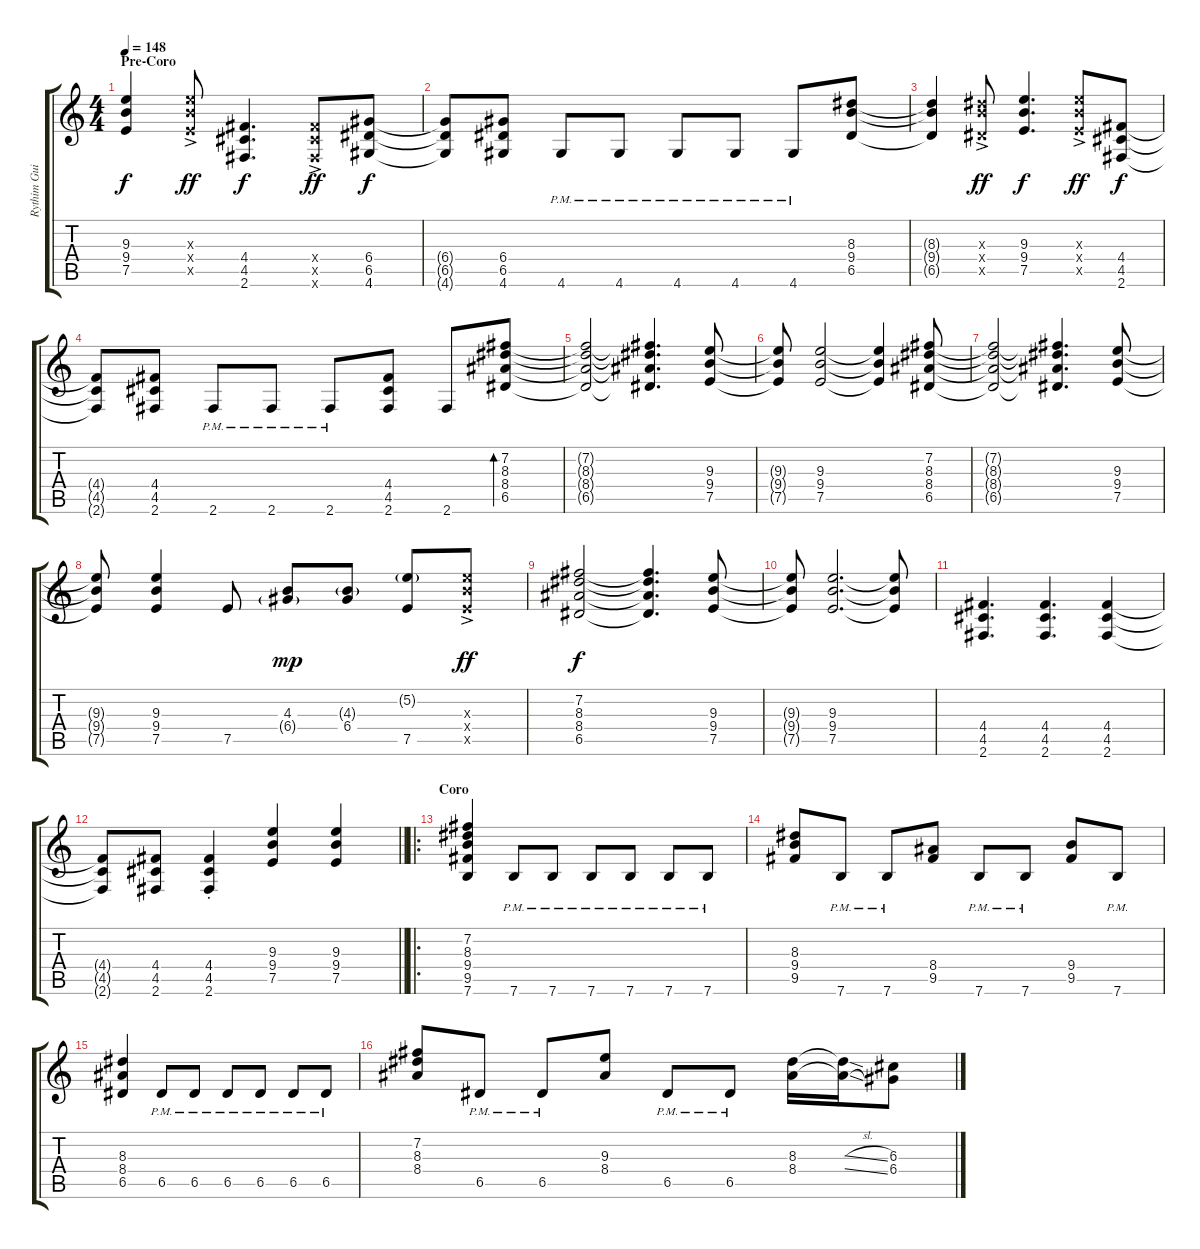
\track ("Rythim Guitar" "Rythim Gui") {instrument distortionguitar}
\staff {score tabs}
\tuning (E4 B3 G3 D3 A2 E2) {hide}
\ts (4 4)
\section ("" "Pre-Coro")
\tempo 148
\clef g2
\ks c
(9.3 9.4 7.5).4{dy f} (9.3{x} 9.4{ac x} 7.5{ac x}).8{dy ff} (4.4 4.5 2.6).4{d dy f} (4.4{ac x} 4.5{ac x} 2.6{x}).8{dy ff} (6.4 6.5 4.6).8{dy f} |
(6.4{t} 6.5{t} 4.6{t}).8 (6.4 6.5 4.6).8 4.6{pm}.8 4.6{pm}.8 4.6{pm}.8 4.6{pm}.8 4.6{pm}.8 (8.3 9.4 6.5).8 |
(8.3{t} 9.4{t} 6.5{t}).4 (8.3{ac x} 9.4{ac x} 6.5{x}).8{dy ff} (9.3 9.4 7.5).4{d dy f} (9.3{ac x} 9.4{ac x} 7.5{x}).8{dy ff} (4.4 4.5 2.6).8{dy f} |
(4.4{t} 4.5{t} 2.6{t}).8 (4.4 4.5 2.6).8 2.6{pm}.8 2.6{pm}.8 2.6{pm}.8 (4.4 4.5 2.6).8 2.6.8 (7.2 8.3 8.4 6.5).8{bd 240} |
(7.2{t} 8.3{t} 8.4{t} 6.5{t}).2 (7.2{t} 8.3{t} 8.4{t} 6.5{t}).4{d} (9.3 9.4 7.5).8 |
(9.3{t} 9.4{t} 7.5{t}).8 (9.3 9.4 7.5).2 (9.3{t} 9.4{t} 7.5{t}).4 (7.2 8.3 8.4 6.5).8 |
(7.2{t} 8.3{t} 8.4{t} 6.5{t}).2 (7.2{t} 8.3{t} 8.4{t} 6.5{t}).4{d} (9.3 9.4 7.5).8 |
(9.3{t} 9.4{t} 7.5{t}).8 (9.3 9.4 7.5).4 7.5.8 (4.3 6.4{g}).8{dy mp} (4.3{g} 6.4).8 (5.2{g} 7.5).8 (9.3{x} 9.4{ac x} 7.5{ac x}).8{dy ff} |
(7.2 8.3 8.4 6.5).2{dy f} (7.2{t} 8.3{t} 8.4{t} 6.5{t}).4{d} (9.3 9.4 7.5).8 |
(9.3{t} 9.4{t} 7.5{t}).8 (9.3 9.4 7.5).2{d} (9.3{t} 9.4{t} 7.5{t}).8 |
(4.4 4.5 2.6).4{d} (4.4 4.5 2.6).4{d} (4.4 4.5 2.6).4 |
\barLineRight lightlight
(4.4{t} 4.5{t} 2.6{t}).8 (4.4 4.5 2.6).8 (4.4 4.5 2.6{st}).4 (9.3 9.4 7.5).4 (9.3 9.4 7.5).4 |
\ro
\section ("" "Coro")
(7.2 8.3 9.4 9.5 7.6).4 7.6{pm}.8 7.6{pm}.8 7.6{pm}.8 7.6{pm}.8 7.6{pm}.8 7.6{pm}.8 |
(8.3 9.4 9.5).8 7.6{pm}.8 7.6{pm}.8 (8.4 9.5).8 7.6{pm}.8 7.6{pm}.8 (9.4 9.5).8 7.6{pm}.8 |
(8.3 8.4 6.5).4 6.5{pm}.8 6.5{pm}.8 6.5{pm}.8 6.5{pm}.8 6.5{pm}.8 6.5{pm}.8 |
(7.2 8.3 8.4).8 6.5{pm}.8 6.5{pm}.8 (9.3 8.4).8 6.5{pm}.8 6.5{pm}.8 (8.3 8.4).16 (8.3{sl t} 8.4{sl t}).16 (6.3 6.4).8
